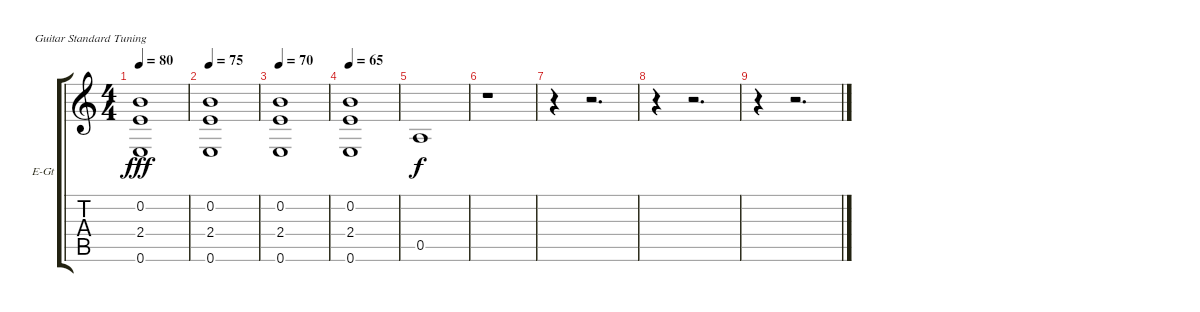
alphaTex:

\bracketExtendMode groupsimilarinstruments
\firstSystemTrackNameOrientation horizontal
\otherSystemsTrackNameOrientation horizontal
\track ("Adam Jones" "E-Gt") {instrument distortionguitar}
\staff {score tabs}
\tuning (E4 B3 G3 D3 A2 E2)
\ts (4 4)
\tempo 80
\clef g2
\ks c
(0.2 2.4 0.6).1{dy fff} |
\tempo 75
(0.2 2.4 0.6).1 |
\tempo 70
(0.2 2.4 0.6).1 |
\tempo 65
(0.2 2.4 0.6).1 |
0.5.1{dy f} |
r.1 |
r.4 r.2{d} |
r.4 r.2{d} |
r.4 r.2{d}
